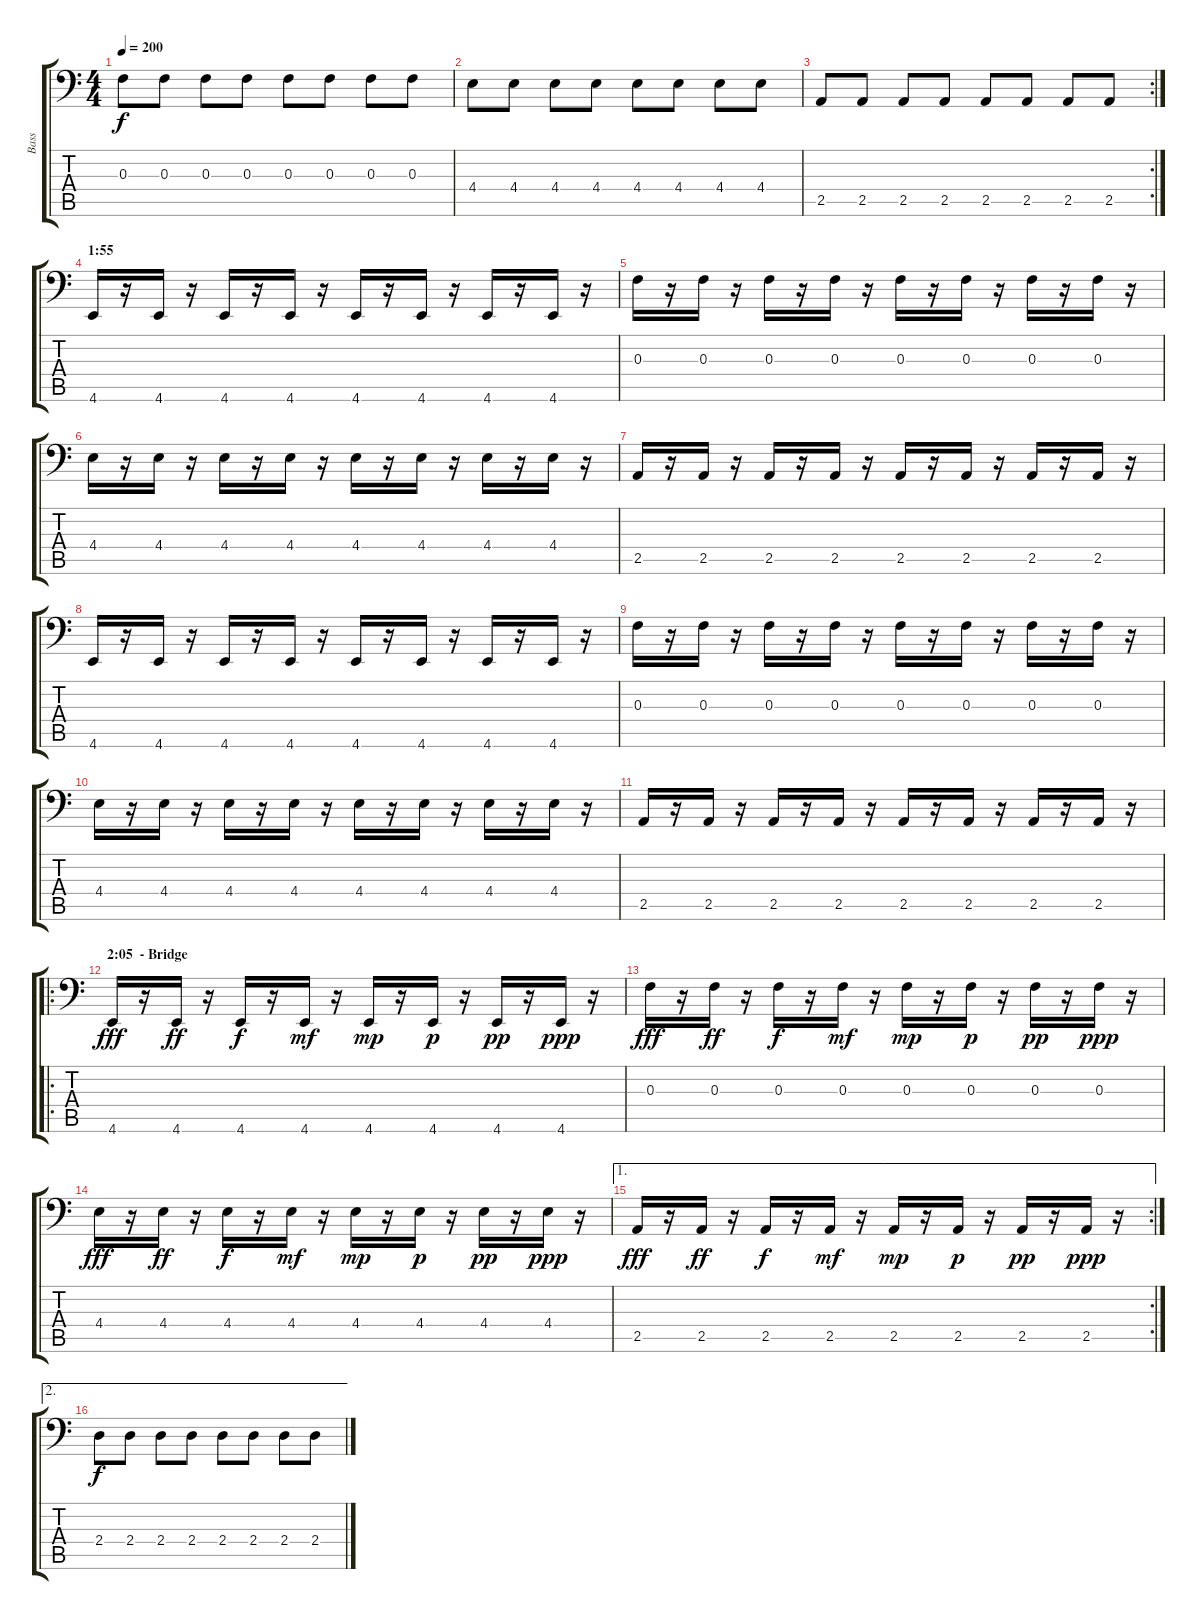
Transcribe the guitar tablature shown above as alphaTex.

\track ("Bass" "Bass") {instrument electricbasspick}
\staff {score tabs}
\tuning (D3 A2 F2 C2 G1 C1) {hide}
\ts (4 4)
\tempo 200
\clef f4
\ks c
0.3.8{dy f} 0.3.8 0.3.8 0.3.8 0.3.8 0.3.8 0.3.8 0.3.8 |
4.4.8 4.4.8 4.4.8 4.4.8 4.4.8 4.4.8 4.4.8 4.4.8 |
\rc 2
2.5.8 2.5.8 2.5.8 2.5.8 2.5.8 2.5.8 2.5.8 2.5.8 |
\section ("" "1:55")
4.6.16 r.16 4.6.16 r.16 4.6.16 r.16 4.6.16 r.16 4.6.16 r.16 4.6.16 r.16 4.6.16 r.16 4.6.16 r.16 |
0.3.16 r.16 0.3.16 r.16 0.3.16 r.16 0.3.16 r.16 0.3.16 r.16 0.3.16 r.16 0.3.16 r.16 0.3.16 r.16 |
4.4.16 r.16 4.4.16 r.16 4.4.16 r.16 4.4.16 r.16 4.4.16 r.16 4.4.16 r.16 4.4.16 r.16 4.4.16 r.16 |
2.5.16 r.16 2.5.16 r.16 2.5.16 r.16 2.5.16 r.16 2.5.16 r.16 2.5.16 r.16 2.5.16 r.16 2.5.16 r.16 |
4.6.16 r.16 4.6.16 r.16 4.6.16 r.16 4.6.16 r.16 4.6.16 r.16 4.6.16 r.16 4.6.16 r.16 4.6.16 r.16 |
0.3.16 r.16 0.3.16 r.16 0.3.16 r.16 0.3.16 r.16 0.3.16 r.16 0.3.16 r.16 0.3.16 r.16 0.3.16 r.16 |
4.4.16 r.16 4.4.16 r.16 4.4.16 r.16 4.4.16 r.16 4.4.16 r.16 4.4.16 r.16 4.4.16 r.16 4.4.16 r.16 |
2.5.16 r.16 2.5.16 r.16 2.5.16 r.16 2.5.16 r.16 2.5.16 r.16 2.5.16 r.16 2.5.16 r.16 2.5.16 r.16 |
\ro
\section ("" "2:05  - Bridge")
4.6.16{dy fff} r.16 4.6.16{dy ff} r.16 4.6.16{dy f} r.16 4.6.16{dy mf} r.16 4.6.16{dy mp} r.16 4.6.16{dy p} r.16 4.6.16{dy pp} r.16 4.6.16{dy ppp} r.16 |
0.3.16{dy fff} r.16 0.3.16{dy ff} r.16 0.3.16{dy f} r.16 0.3.16{dy mf} r.16 0.3.16{dy mp} r.16 0.3.16{dy p} r.16 0.3.16{dy pp} r.16 0.3.16{dy ppp} r.16 |
4.4.16{dy fff} r.16 4.4.16{dy ff} r.16 4.4.16{dy f} r.16 4.4.16{dy mf} r.16 4.4.16{dy mp} r.16 4.4.16{dy p} r.16 4.4.16{dy pp} r.16 4.4.16{dy ppp} r.16 |
\ae 1
\rc 2
2.5.16{dy fff} r.16 2.5.16{dy ff} r.16 2.5.16{dy f} r.16 2.5.16{dy mf} r.16 2.5.16{dy mp} r.16 2.5.16{dy p} r.16 2.5.16{dy pp} r.16 2.5.16{dy ppp} r.16 |
\ae 2
2.4.8{dy f} 2.4.8 2.4.8 2.4.8 2.4.8 2.4.8 2.4.8 2.4.8
